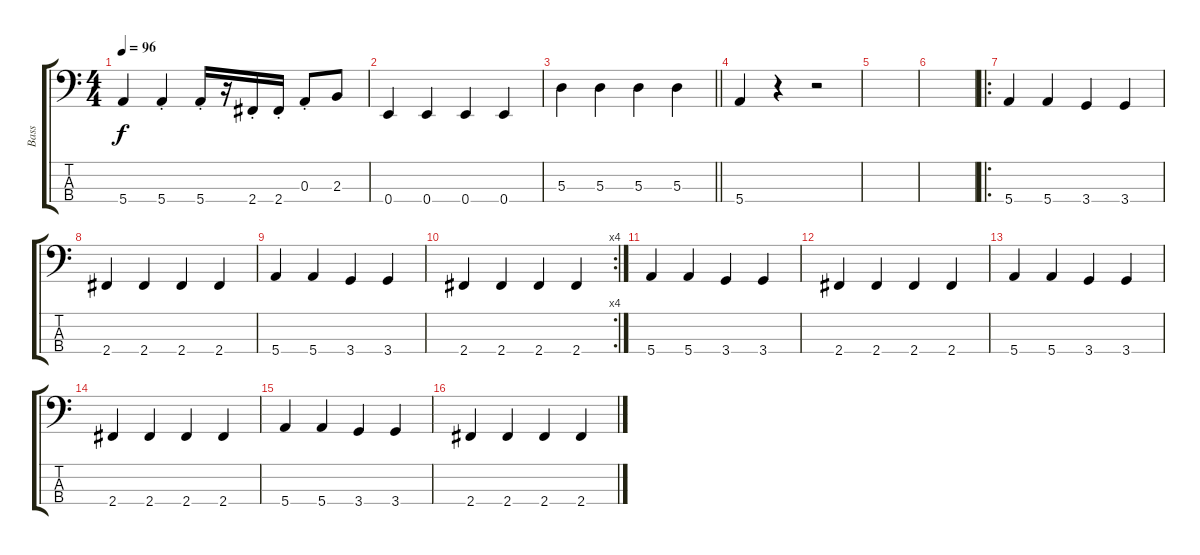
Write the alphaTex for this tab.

\track ("Bass" "Bass") {instrument electricbassfinger}
\staff {score tabs}
\tuning (G2 D2 A1 E1) {hide}
\ts (4 4)
\tempo 96
\clef f4
\ks c
5.4.4{dy f} 5.4{st}.4 5.4{st}.16 r.16 2.4{st}.16 2.4{st}.16 0.3{st}.8 2.3.8 |
0.4.4 0.4.4 0.4.4 0.4.4 |
\barLineRight lightlight
5.3.4 5.3.4 5.3.4 5.3.4 |
5.4.4 r.4 r.2 |
|
|
\ro
5.4.4 5.4.4 3.4.4 3.4.4 |
2.4.4 2.4.4 2.4.4 2.4.4 |
5.4.4 5.4.4 3.4.4 3.4.4 |
\rc 4
2.4.4 2.4.4 2.4.4 2.4.4 |
5.4.4 5.4.4 3.4.4 3.4.4 |
2.4.4 2.4.4 2.4.4 2.4.4 |
5.4.4 5.4.4 3.4.4 3.4.4 |
2.4.4 2.4.4 2.4.4 2.4.4 |
5.4.4 5.4.4 3.4.4 3.4.4 |
2.4.4 2.4.4 2.4.4 2.4.4
